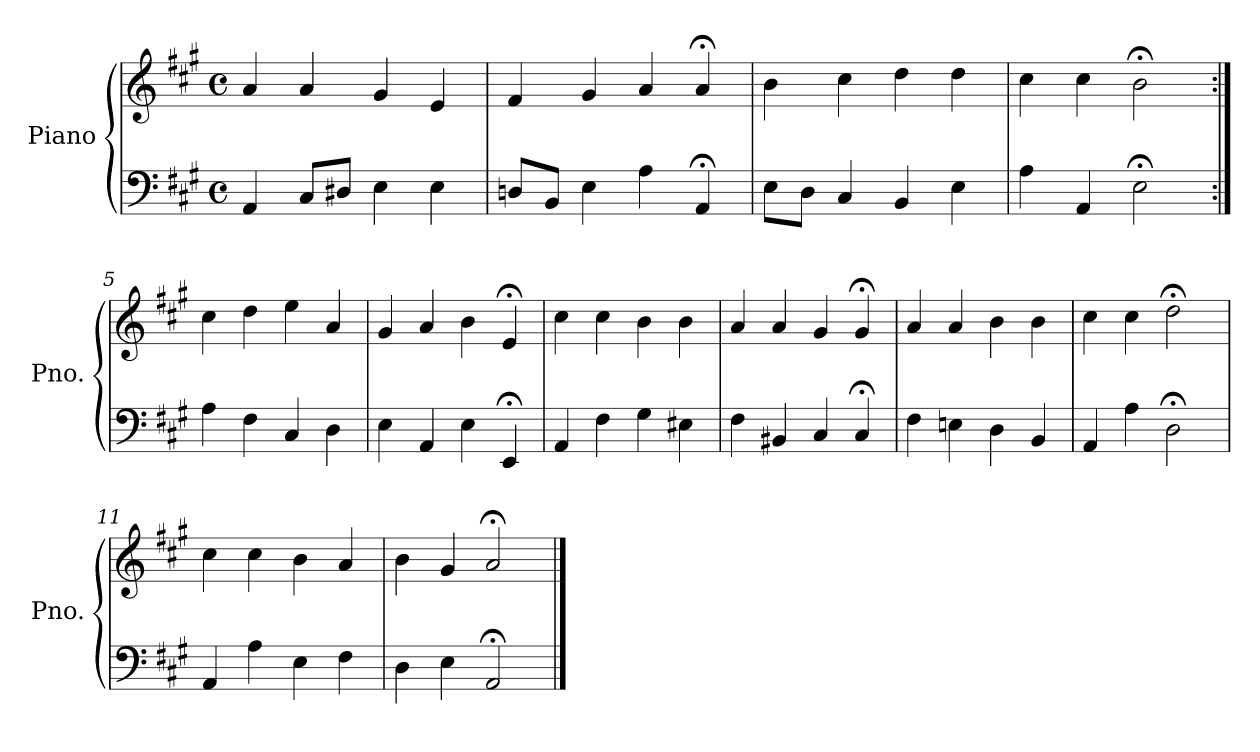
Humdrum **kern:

**kern	**kern
*part1	*part1
*staff2	*staff1
*I"Piano	*
*I'Pno.	*
*clefF4	*clefG2
*k[f#c#g#]	*k[f#c#g#]
*M4/4	*M4/4
*met(c)	*met(c)
=1	=1
4AA/	4a/
8C#/L	4a/
8D#X/J	.
4E\	4g#/
4E\	4e/
=2	=2
8Dn/L	4f#/
8BB/J	.
4E\	4g#/
4A\	4a/
4AA;</	4a;</
=3	=3
8E\L	4b\
8D\J	.
4C#/	4cc#\
4BB/	4dd\
4E\	4dd\
=4	=4
4A\	4cc#\
4AA/	4cc#\
2E;<\	2b;<\
=5:|!	=5:|!
4A\	4cc#\
4F#\	4dd\
4C#/	4ee\
4D\	4a/
=6	=6
4E\	4g#/
4AA/	4a/
4E\	4b\
4EE;</	4e;</
!!LO:LB:g=z
=7	=7
4AA/	4cc#\
4F#\	4cc#\
4G#\	4b\
4E#X\	4b\
=8	=8
4F#\	4a/
4BB#X/	4a/
4C#/	4g#/
4C#;</	4g#;</
=9	=9
4F#\	4a/
4En\	4a/
4D\	4b\
4BB/	4b\
=10	=10
4AA/	4cc#\
4A\	4cc#\
2D;<\	2dd;<\
=11	=11
4AA/	4cc#\
4A\	4cc#\
4E\	4b\
4F#\	4a/
=12	=12
4D\	4b\
4E\	4g#/
2AA;</	2a;</
==	==
*-	*-
